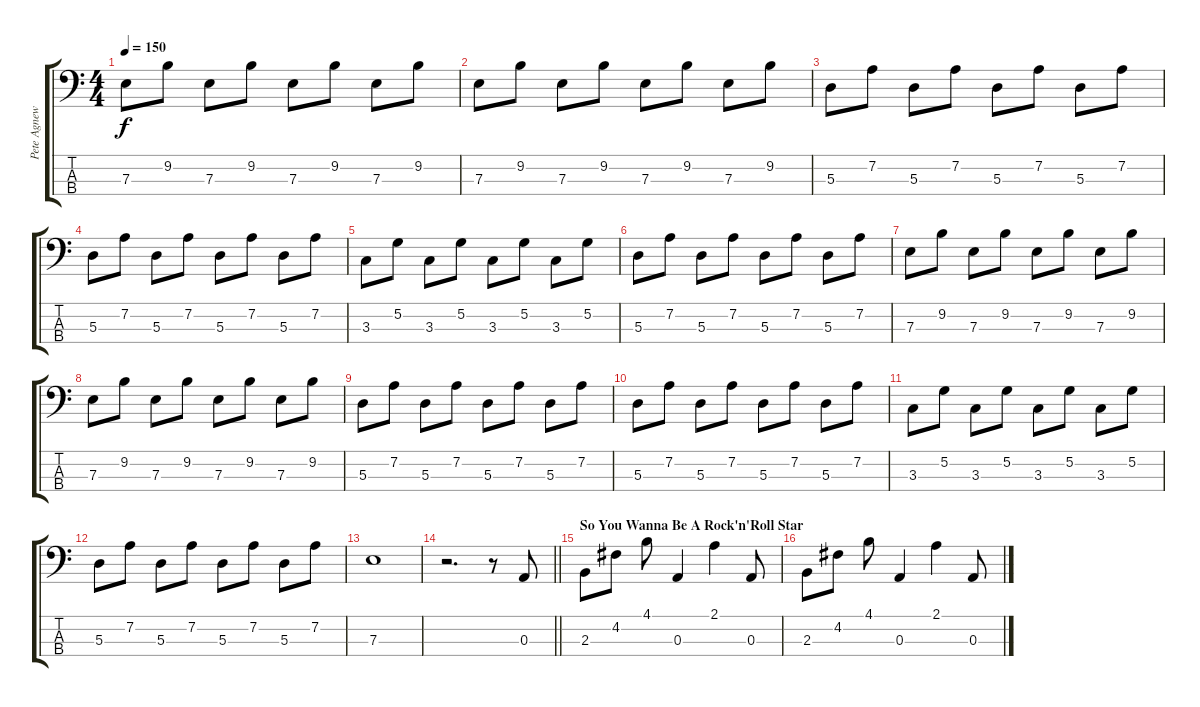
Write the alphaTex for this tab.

\track ("Pete Agnew (bass)" "Pete Agnew") {instrument electricbasspick}
\staff {score tabs}
\tuning (G2 D2 A1 E1) {hide}
\ts (4 4)
\tempo 150
\clef f4
\ks c
7.3.8{dy f} 9.2.8 7.3.8 9.2.8 7.3.8 9.2.8 7.3.8 9.2.8 |
7.3.8 9.2.8 7.3.8 9.2.8 7.3.8 9.2.8 7.3.8 9.2.8 |
5.3.8 7.2.8 5.3.8 7.2.8 5.3.8 7.2.8 5.3.8 7.2.8 |
5.3.8 7.2.8 5.3.8 7.2.8 5.3.8 7.2.8 5.3.8 7.2.8 |
3.3.8 5.2.8 3.3.8 5.2.8 3.3.8 5.2.8 3.3.8 5.2.8 |
5.3.8 7.2.8 5.3.8 7.2.8 5.3.8 7.2.8 5.3.8 7.2.8 |
7.3.8 9.2.8 7.3.8 9.2.8 7.3.8 9.2.8 7.3.8 9.2.8 |
7.3.8 9.2.8 7.3.8 9.2.8 7.3.8 9.2.8 7.3.8 9.2.8 |
5.3.8 7.2.8 5.3.8 7.2.8 5.3.8 7.2.8 5.3.8 7.2.8 |
5.3.8 7.2.8 5.3.8 7.2.8 5.3.8 7.2.8 5.3.8 7.2.8 |
3.3.8 5.2.8 3.3.8 5.2.8 3.3.8 5.2.8 3.3.8 5.2.8 |
5.3.8 7.2.8 5.3.8 7.2.8 5.3.8 7.2.8 5.3.8 7.2.8 |
7.3.1 |
\barLineRight lightlight
r.2{d} r.8 0.3.8 |
\section ("" "So You Wanna Be A Rock'n'Roll Star")
2.3.8 4.2.8 4.1.8 0.3.4 2.1.4 0.3.8 |
2.3.8 4.2.8 4.1.8 0.3.4 2.1.4 0.3.8
